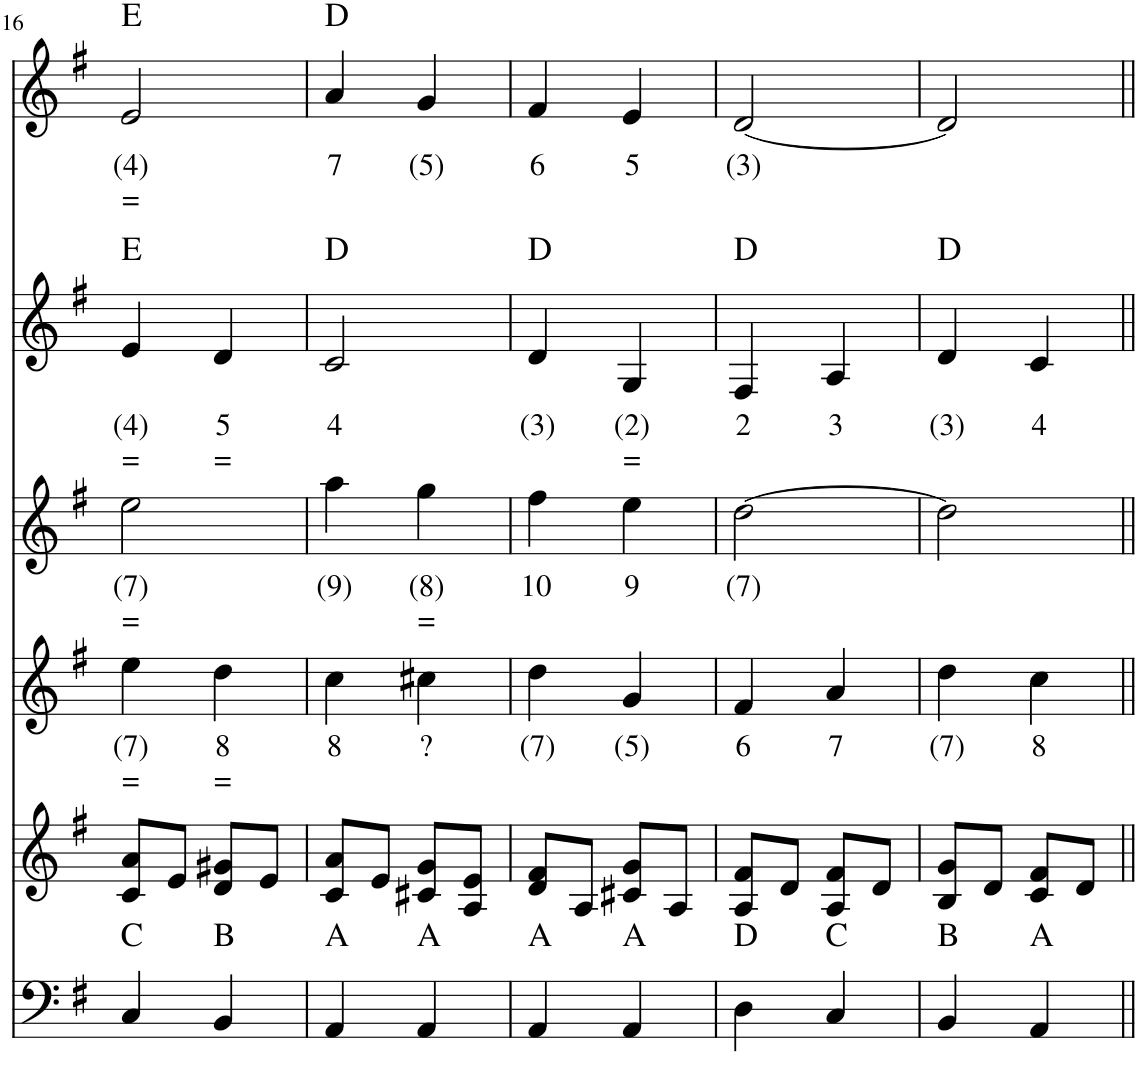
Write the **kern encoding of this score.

**kern	**harte	**kern	**kern	**text	**text	**kern	**text	**text	**kern	**text	**text	**kern	**text	**text	**harte
*part6	*part6	*part5	*part4	*part4	*part4	*part3	*part3	*part3	*part2	*part2	*part2	*part1	*part1	*part1	*part1
*staff6	*	*staff5	*staff4	*staff4	*staff4	*staff3	*staff3	*staff3	*staff2	*staff2	*staff2	*staff1	*staff1	*staff1	*
*I"Piano	*	*I"Piano	*I"Accordion	*	*	*I"Accordion	*	*	*I"Stem	*	*	*I"Stem	*	*	*
*I'Pno	*	*I'Pno	*I'Acc	*	*	*I'Acc	*	*	*	*	*	*	*	*	*
!!LO:PB:g=z
*clefF4	*	*clefG2	*clefG2	*	*	*clefG2	*	*	*clefG2	*	*	*clefG2	*	*	*
*k[f#]	*	*k[f#]	*k[f#]	*	*	*k[f#]	*	*	*k[f#]	*	*	*k[f#]	*	*	*
*M2/4	*	*M2/4	*M2/4	*	*	*M2/4	*	*	*M2/4	*	*	*M2/4	*	*	*
=16	=16	=16	=16	=16	=16	=16	=16	=16	=16	=16	=16	=16	=16	=16	=16
!	!	!	!	!LO:LY:b	!LO:LY:b	!	!LO:LY:b	!LO:LY:b	!	!LO:LY:b	!LO:LY:b	!	!LO:LY:b	!LO:LY:b	!
4C/	C:maj	8c/ 8a/L	4ee\	(7)	=	2ee\	(7)	=	4e/	(4)	=	2e/	(4)	=	E:maj
.	.	8e/J	.	.	.	.	.	.	.	.	.	.	.	.	.
!	!	!	!	!LO:LY:b	!LO:LY:b	!	!	!	!	!LO:LY:b	!LO:LY:b	!	!	!	!
4BB/	B:maj	8d/ 8g#X/L	4dd\	8	=	.	.	.	4d/	5	=	.	.	.	.
.	.	8e/J	.	.	.	.	.	.	.	.	.	.	.	.	.
=17	=17	=17	=17	=17	=17	=17	=17	=17	=17	=17	=17	=17	=17	=17	=17
!	!	!	!	!LO:LY:b	!	!	!LO:LY:b	!	!	!LO:LY:b	!	!	!LO:LY:b	!	!
4AA/	A:maj	8c/ 8a/L	4cc\	8	.	4aa\	(9)	.	2c/	4	.	4a/	7	.	D:maj
.	.	8e/J	.	.	.	.	.	.	.	.	.	.	.	.	.
!	!	!	!	!LO:LY:b	!	!	!LO:LY:b	!LO:LY:b	!	!	!	!	!LO:LY:b	!	!
4AA/	A:maj	8c#X/ 8g/L	4cc#X\	?	.	4gg\	(8)	=	.	.	.	4g/	(5)	.	.
.	.	8A/ 8e/J	.	.	.	.	.	.	.	.	.	.	.	.	.
=18	=18	=18	=18	=18	=18	=18	=18	=18	=18	=18	=18	=18	=18	=18	=18
!	!	!	!	!LO:LY:b	!	!	!LO:LY:b	!	!	!LO:LY:b	!	!	!LO:LY:b	!	!
4AA/	A:maj	8d/ 8f#/L	4dd\	(7)	.	4ff#\	10	.	4d/	(3)	.	4f#/	6	.	.
.	.	8A/J	.	.	.	.	.	.	.	.	.	.	.	.	.
!	!	!	!	!LO:LY:b	!	!	!LO:LY:b	!	!	!LO:LY:b	!LO:LY:b	!	!LO:LY:b	!	!
4AA/	A:maj	8c#X/ 8g/L	4g/	(5)	.	4ee\	9	.	4G/	(2)	=	4e/	5	.	.
.	.	8A/J	.	.	.	.	.	.	.	.	.	.	.	.	.
=19	=19	=19	=19	=19	=19	=19	=19	=19	=19	=19	=19	=19	=19	=19	=19
!	!	!	!	!LO:LY:b	!	!	!LO:LY:b	!	!	!LO:LY:b	!	!	!LO:LY:b	!	!
4D\	D:maj	8A/ 8f#/L	4f#/	6	.	[2dd\	(7)	.	4F#/	2	.	[2d/	(3)	.	.
.	.	8d/J	.	.	.	.	.	.	.	.	.	.	.	.	.
!	!	!	!	!LO:LY:b	!	!	!	!	!	!LO:LY:b	!	!	!	!	!
4C/	C:maj	8A/ 8f#/L	4a/	7	.	.	.	.	4A/	3	.	.	.	.	.
.	.	8d/J	.	.	.	.	.	.	.	.	.	.	.	.	.
=20	=20	=20	=20	=20	=20	=20	=20	=20	=20	=20	=20	=20	=20	=20	=20
!	!	!	!	!LO:LY:b	!	!	!	!	!	!LO:LY:b	!	!	!	!	!
4BB/	B:maj	8B/ 8g/L	4dd\	(7)	.	2dd\]	.	.	4d/	(3)	.	2d/]	.	.	.
.	.	8d/J	.	.	.	.	.	.	.	.	.	.	.	.	.
!	!	!	!	!LO:LY:b	!	!	!	!	!	!LO:LY:b	!	!	!	!	!
4AA/	A:maj	8c/ 8f#/L	4cc\	8	.	.	.	.	4c/	4	.	.	.	.	.
.	.	8d/J	.	.	.	.	.	.	.	.	.	.	.	.	.
=||	=||	=||	=||	=||	=||	=||	=||	=||	=||	=||	=||	=||	=||	=||	=||
*-	*-	*-	*-	*-	*-	*-	*-	*-	*-	*-	*-	*-	*-	*-	*-
